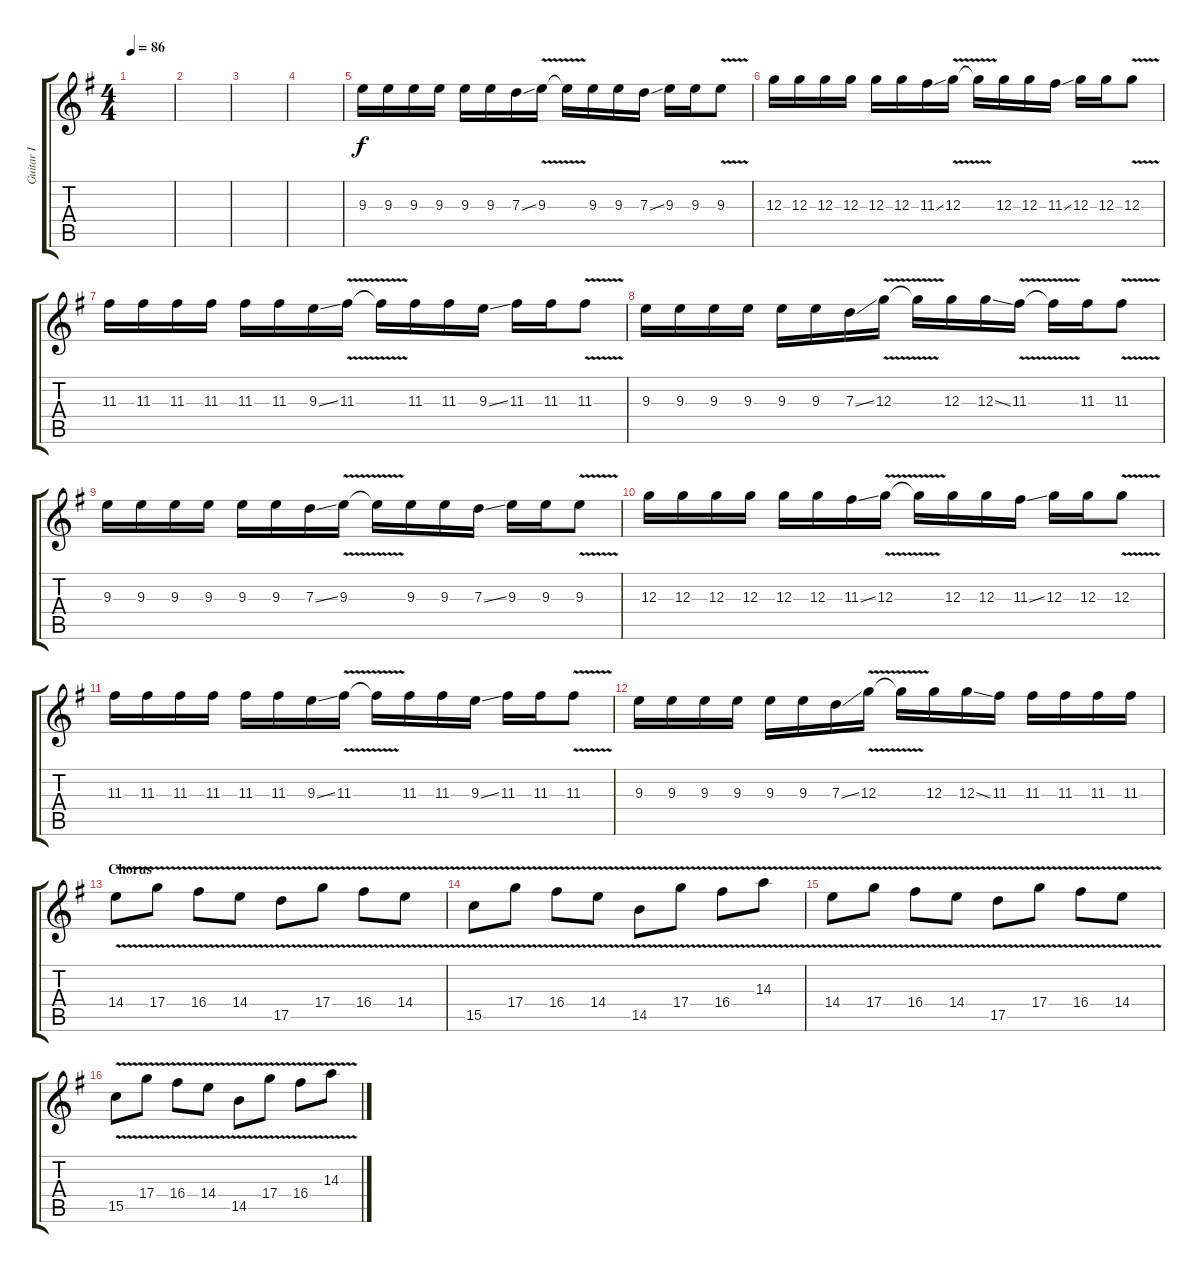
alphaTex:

\track ("Guitar I" "Guitar I") {instrument distortionguitar}
\staff {score tabs}
\tuning (E4 B3 G3 D3 A2 E2) {hide}
\ts (4 4)
\tempo 86
\clef g2
\ks eminor
|
|
|
|
9.3.16 9.3.16 9.3.16 9.3.16 9.3.16 9.3.16 7.3{ss}.16 9.3{v}.16 9.3{t}.16 9.3.16 9.3.16 7.3{ss}.16 9.3.16 9.3.16 9.3{v}.8 |
12.3.16 12.3.16 12.3.16 12.3.16 12.3.16 12.3.16 11.3{ss}.16 12.3{v}.16 12.3{t}.16 12.3.16 12.3.16 11.3{ss}.16 12.3.16 12.3.16 12.3{v}.8 |
11.3.16 11.3.16 11.3.16 11.3.16 11.3.16 11.3.16 9.3{ss}.16 11.3{v}.16 11.3{t}.16 11.3.16 11.3.16 9.3{ss}.16 11.3.16 11.3.16 11.3{v}.8 |
9.3.16 9.3.16 9.3.16 9.3.16 9.3.16 9.3.16 7.3{ss}.16 12.3{v}.16 12.3{t}.16 12.3.16 12.3{ss}.16 11.3{v}.16 11.3{t}.16 11.3.16 11.3{v}.8 |
9.3.16 9.3.16 9.3.16 9.3.16 9.3.16 9.3.16 7.3{ss}.16 9.3{v}.16 9.3{t}.16 9.3.16 9.3.16 7.3{ss}.16 9.3.16 9.3.16 9.3{v}.8 |
12.3.16 12.3.16 12.3.16 12.3.16 12.3.16 12.3.16 11.3{ss}.16 12.3{v}.16 12.3{t}.16 12.3.16 12.3.16 11.3{ss}.16 12.3.16 12.3.16 12.3{v}.8 |
11.3.16 11.3.16 11.3.16 11.3.16 11.3.16 11.3.16 9.3{ss}.16 11.3{v}.16 11.3{t}.16 11.3.16 11.3.16 9.3{ss}.16 11.3.16 11.3.16 11.3{v}.8 |
9.3.16 9.3.16 9.3.16 9.3.16 9.3.16 9.3.16 7.3{ss}.16 12.3{v}.16 12.3{t}.16 12.3.16 12.3{ss}.16 11.3.16 11.3.16 11.3.16 11.3.16 11.3.16 |
\section ("" "Chorus")
14.4{v}.8 17.4{v}.8 16.4{v}.8 14.4{v}.8 17.5{v}.8 17.4{v}.8 16.4{v}.8 14.4{v}.8 |
15.5{v}.8 17.4{v}.8 16.4{v}.8 14.4{v}.8 14.5{v}.8 17.4{v}.8 16.4{v}.8 14.3{v}.8 |
14.4{v}.8 17.4{v}.8 16.4{v}.8 14.4{v}.8 17.5{v}.8 17.4{v}.8 16.4{v}.8 14.4{v}.8 |
15.5{v}.8 17.4{v}.8 16.4{v}.8 14.4{v}.8 14.5{v}.8 17.4{v}.8 16.4{v}.8 14.3{v}.8
